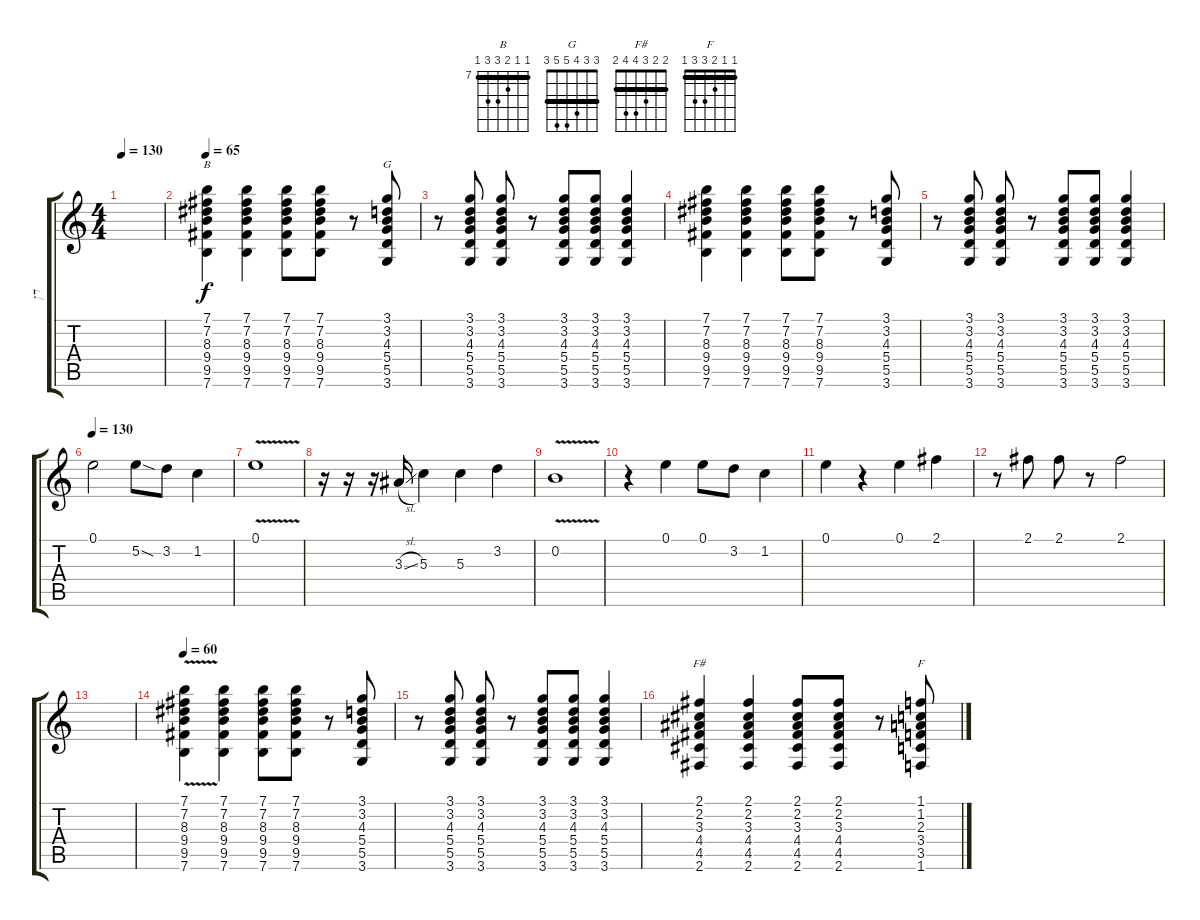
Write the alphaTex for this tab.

\track ("דן" "דן") {instrument acousticguitarnylon}
\staff {score tabs}
\tuning (E4 B3 G3 D3 A2 E2) {hide}
\chord ("B" 7 7 8 9 9 7) {firstfret 7 barre 7}
\chord ("G" 3 3 4 5 5 3) {barre 3}
\chord ("F#" 2 2 3 4 4 2) {barre 2}
\chord ("F" 1 1 2 3 3 1) {barre 1}
\ts (4 4)
\tempo 130
\clef g2
\ks c
|
\tempo 65
(7.1 7.2 8.3 9.4 9.5 7.6).4{ch "B"} (7.1 7.2 8.3 9.4 9.5 7.6).4 (7.1 7.2 8.3 9.4 9.5 7.6).8 (7.1 7.2 8.3 9.4 9.5 7.6).8 r.8 (3.1 3.2 4.3 5.4 5.5 3.6).8{ch "G"} |
r.8 (3.1 3.2 4.3 5.4 5.5 3.6).8 (3.1 3.2 4.3 5.4 5.5 3.6).8 r.8 (3.1 3.2 4.3 5.4 5.5 3.6).8 (3.1 3.2 4.3 5.4 5.5 3.6).8 (3.1 3.2 4.3 5.4 5.5 3.6).4 |
(7.1 7.2 8.3 9.4 9.5 7.6).4 (7.1 7.2 8.3 9.4 9.5 7.6).4 (7.1 7.2 8.3 9.4 9.5 7.6).8 (7.1 7.2 8.3 9.4 9.5 7.6).8 r.8 (3.1 3.2 4.3 5.4 5.5 3.6).8 |
r.8 (3.1 3.2 4.3 5.4 5.5 3.6).8 (3.1 3.2 4.3 5.4 5.5 3.6).8 r.8 (3.1 3.2 4.3 5.4 5.5 3.6).8 (3.1 3.2 4.3 5.4 5.5 3.6).8 (3.1 3.2 4.3 5.4 5.5 3.6).4 |
\tempo 120
\tempo 130
0.1.2 5.2{sod}.8 3.2.8 1.2.4 |
0.1{v}.1 |
r.16 r.16 r.16 3.3{sl}.16 5.3.4 5.3.4 3.2.4 |
0.2{v}.1 |
r.4 0.1.4 0.1.8 3.2.8 1.2.4 |
0.1.4 r.4 0.1.4 2.1.4 |
r.8 2.1.8 2.1.8 r.8 2.1.2 |
|
\tempo 60
(7.1{v} 7.2 8.3 9.4 9.5 7.6).4 (7.1 7.2 8.3 9.4 9.5 7.6).4 (7.1 7.2 8.3 9.4 9.5 7.6).8 (7.1 7.2 8.3 9.4 9.5 7.6).8 r.8 (3.1 3.2 4.3 5.4 5.5 3.6).8 |
r.8 (3.1 3.2 4.3 5.4 5.5 3.6).8 (3.1 3.2 4.3 5.4 5.5 3.6).8 r.8 (3.1 3.2 4.3 5.4 5.5 3.6).8 (3.1 3.2 4.3 5.4 5.5 3.6).8 (3.1 3.2 4.3 5.4 5.5 3.6).4 |
(2.1 2.2 3.3 4.4 4.5 2.6).4{ch "F#"} (2.1 2.2 3.3 4.4 4.5 2.6).4 (2.1 2.2 3.3 4.4 4.5 2.6).8 (2.1 2.2 3.3 4.4 4.5 2.6).8 r.8 (1.1 1.2 2.3 3.4 3.5 1.6).8{ch "F"}
